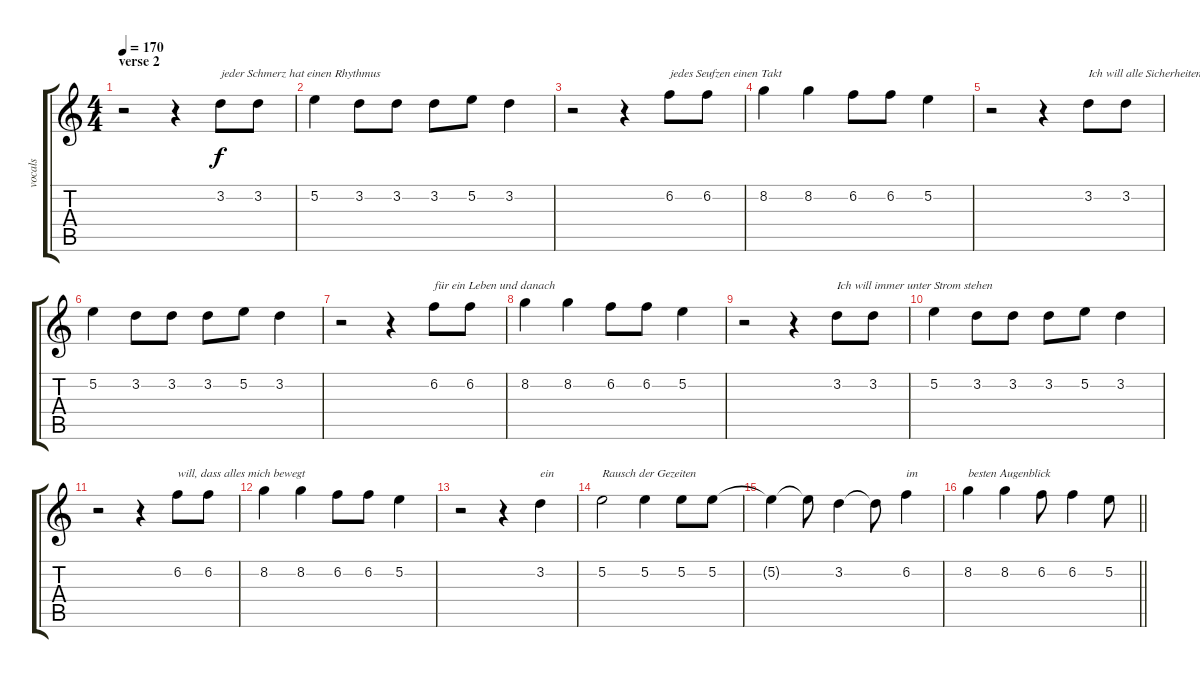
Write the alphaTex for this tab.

\track ("vocals" "vocals") {instrument electricguitarjazz}
\staff {score tabs}
\tuning (E4 B3 G3 D3 A2 E2) {hide}
\ts (4 4)
\section ("" "verse 2")
\tempo 170
\clef g2
\ks c
r.2{dy f} r.4 3.2.8{txt "jeder Schmerz hat einen Rhythmus"} 3.2.8 |
5.2.4 3.2.8 3.2.8 3.2.8 5.2.8 3.2.4 |
r.2 r.4 6.2.8{txt "jedes Seufzen einen Takt"} 6.2.8 |
8.2.4 8.2.4 6.2.8 6.2.8 5.2.4 |
r.2 r.4 3.2.8{txt "Ich will alle Sicherheiten"} 3.2.8 |
5.2.4 3.2.8 3.2.8 3.2.8 5.2.8 3.2.4 |
r.2 r.4 6.2.8{txt "für ein Leben und danach"} 6.2.8 |
8.2.4 8.2.4 6.2.8 6.2.8 5.2.4 |
r.2 r.4 3.2.8{txt "Ich will immer unter Strom stehen"} 3.2.8 |
5.2.4 3.2.8 3.2.8 3.2.8 5.2.8 3.2.4 |
r.2 r.4 6.2.8{txt "will, dass alles mich bewegt"} 6.2.8 |
8.2.4 8.2.4 6.2.8 6.2.8 5.2.4 |
r.2 r.4 3.2.4{txt "ein"} |
5.2.2{txt "Rausch der Gezeiten"} 5.2.4 5.2.8 5.2.8 |
5.2{t}.4 5.2{t}.8 3.2.4 3.2{t}.8 6.2.4{txt "im"} |
\barLineRight lightlight
8.2.4{txt "besten Augenblick"} 8.2.4 6.2.8 6.2.4 5.2.8
